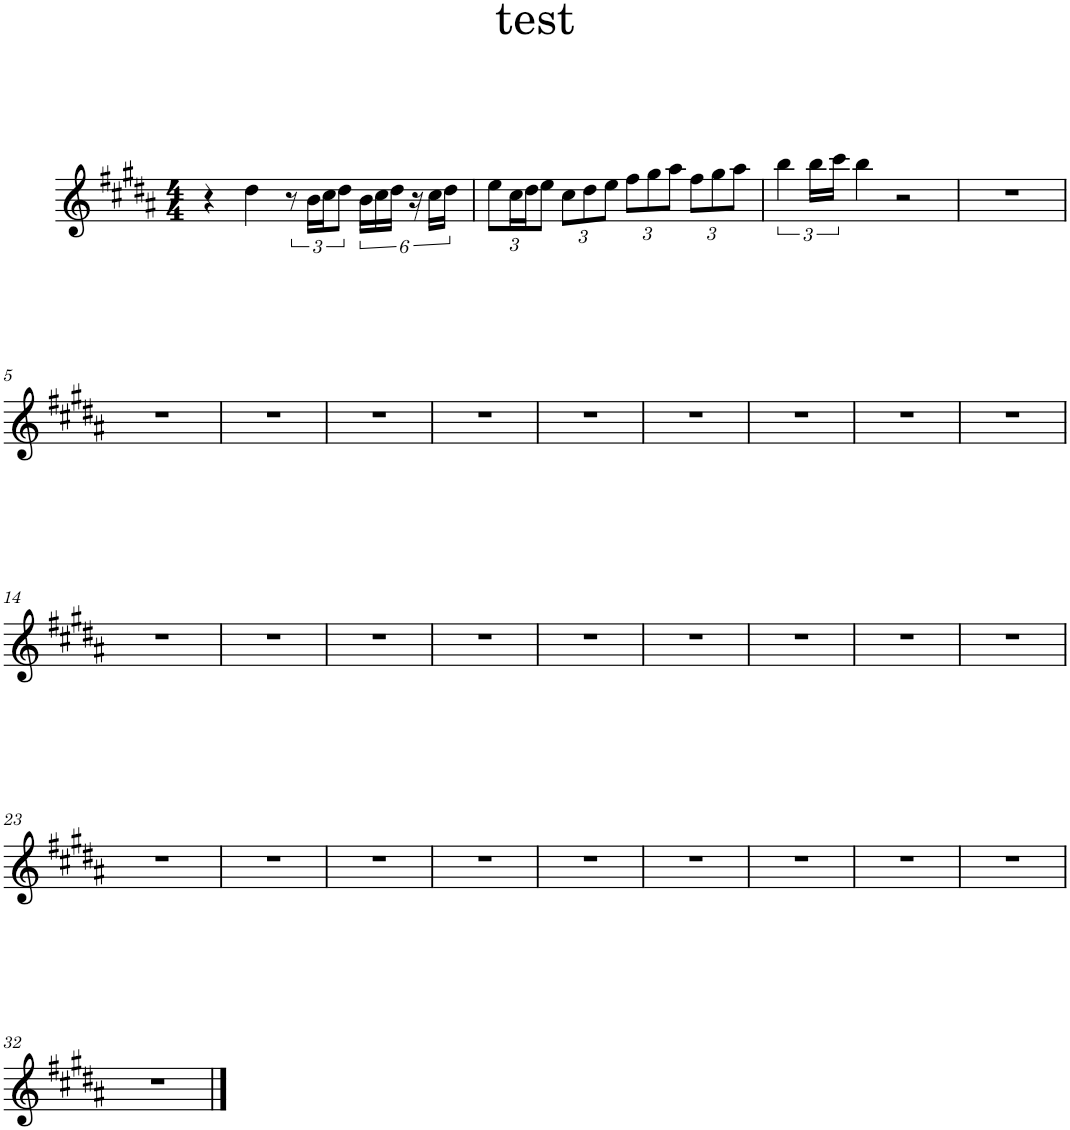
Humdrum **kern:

**kern
*part1
*staff1
*I"Flûte
*I'Fl.
*clefG2
*k[f#c#g#d#a#]
*M4/4
=1
4r
4dd#\
12r
24b\LL
24cc#\J
12dd#\J
24b\LL
24cc#\
24dd#\JJ
24r
24cc#\LL
24dd#\JJ
=2
*Xbrackettup
12ee\L
24cc#\L
24dd#\J
12ee\J
12cc#\L
12dd#\
12ee\J
12ff#\L
12gg#\
12aa#\J
12ff#\L
12gg#\
12aa#\J
=3
*brackettup
6bb\
24bb\LL
24ccc#\JJ
4bb\
2r
=4
1r
!!LO:LB:g=z
=5
1r
=6
1r
=7
1r
=8
1r
=9
1r
=10
1r
=11
1r
=12
1r
=13
1r
!!LO:LB:g=z
=14
1r
=15
1r
=16
1r
=17
1r
=18
1r
=19
1r
=20
1r
=21
1r
=22
1r
!!LO:LB:g=z
=23
1r
=24
1r
=25
1r
=26
1r
=27
1r
=28
1r
=29
1r
=30
1r
=31
1r
!!LO:LB:g=z
=32
1r
==
*-
